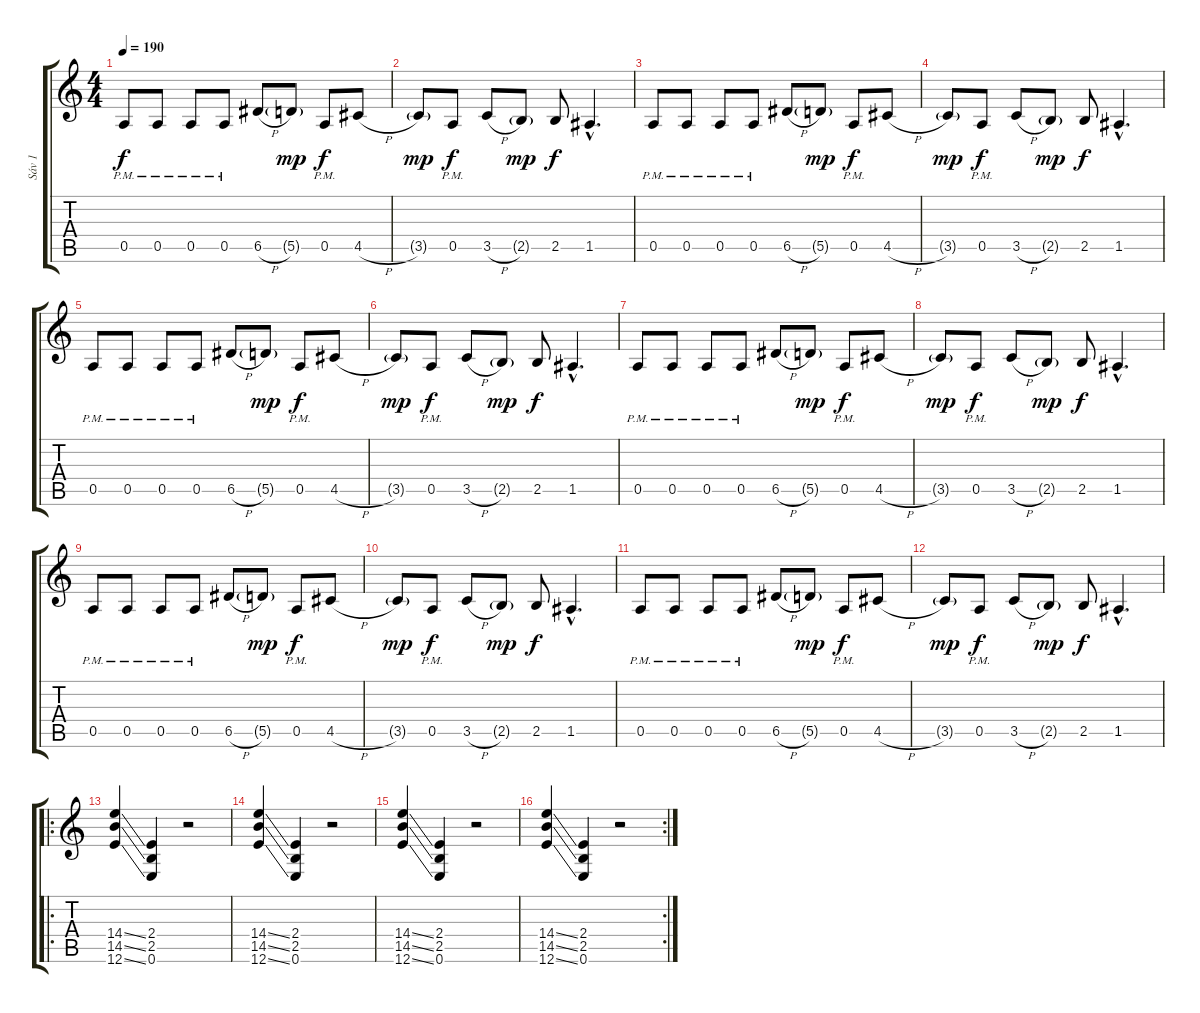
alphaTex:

\track ("Sáv 1" "Sáv 1") {instrument distortionguitar}
\staff {score tabs}
\tuning (E4 B3 G3 D3 A2 E2) {hide}
\ts (4 4)
\tempo 190
\clef g2
\ks c
0.5{pm}.8{dy f} 0.5{pm}.8 0.5{pm}.8 0.5{pm}.8 6.5{h}.8 5.5{g}.8{dy mp} 0.5{pm}.8{dy f} 4.5{h}.8 |
3.5{g}.8{dy mp} 0.5{pm}.8{dy f} 3.5{h}.8 2.5{g}.8{dy mp} 2.5.8{dy f} 1.5{hac}.4{d} |
0.5{pm}.8 0.5{pm}.8 0.5{pm}.8 0.5{pm}.8 6.5{h}.8 5.5{g}.8{dy mp} 0.5{pm}.8{dy f} 4.5{h}.8 |
3.5{g}.8{dy mp} 0.5{pm}.8{dy f} 3.5{h}.8 2.5{g}.8{dy mp} 2.5.8{dy f} 1.5{hac}.4{d} |
0.5{pm}.8 0.5{pm}.8 0.5{pm}.8 0.5{pm}.8 6.5{h}.8 5.5{g}.8{dy mp} 0.5{pm}.8{dy f} 4.5{h}.8 |
3.5{g}.8{dy mp} 0.5{pm}.8{dy f} 3.5{h}.8 2.5{g}.8{dy mp} 2.5.8{dy f} 1.5{hac}.4{d} |
0.5{pm}.8 0.5{pm}.8 0.5{pm}.8 0.5{pm}.8 6.5{h}.8 5.5{g}.8{dy mp} 0.5{pm}.8{dy f} 4.5{h}.8 |
3.5{g}.8{dy mp} 0.5{pm}.8{dy f} 3.5{h}.8 2.5{g}.8{dy mp} 2.5.8{dy f} 1.5{hac}.4{d} |
0.5{pm}.8 0.5{pm}.8 0.5{pm}.8 0.5{pm}.8 6.5{h}.8 5.5{g}.8{dy mp} 0.5{pm}.8{dy f} 4.5{h}.8 |
3.5{g}.8{dy mp} 0.5{pm}.8{dy f} 3.5{h}.8 2.5{g}.8{dy mp} 2.5.8{dy f} 1.5{hac}.4{d} |
0.5{pm}.8 0.5{pm}.8 0.5{pm}.8 0.5{pm}.8 6.5{h}.8 5.5{g}.8{dy mp} 0.5{pm}.8{dy f} 4.5{h}.8 |
3.5{g}.8{dy mp} 0.5{pm}.8{dy f} 3.5{h}.8 2.5{g}.8{dy mp} 2.5.8{dy f} 1.5{hac}.4{d} |
\ro
(14.4{ss} 14.5{ss} 12.6{ss}).4 (2.4 2.5 0.6).4 r.2 |
(14.4{ss} 14.5{ss} 12.6{ss}).4 (2.4 2.5 0.6).4 r.2 |
(14.4{ss} 14.5{ss} 12.6{ss}).4 (2.4 2.5 0.6).4 r.2 |
\rc 2
(14.4{ss} 14.5{ss} 12.6{ss}).4 (2.4 2.5 0.6).4 r.2
